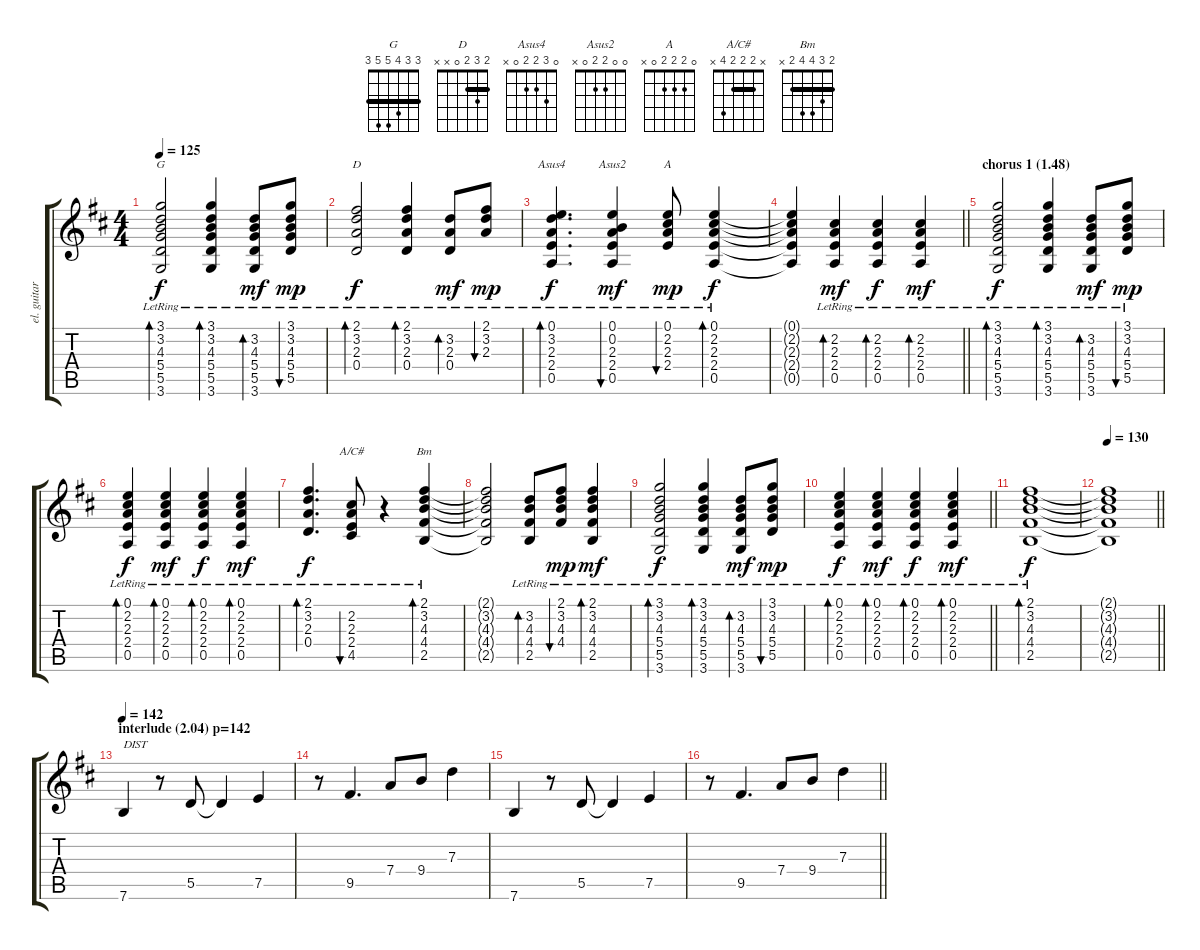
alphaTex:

\track ("el. guitar 1" "el. guitar") {instrument overdrivenguitar}
\staff {score tabs}
\tuning (E4 B3 G3 D3 A2 E2) {hide}
\chord ("G" 3 3 4 5 5 3) {barre 3}
\chord ("D" 2 3 2 0 x x) {barre 2}
\chord ("Asus4" 0 3 2 2 0 x)
\chord ("Asus2" 0 0 2 2 0 x)
\chord ("A" 0 2 2 2 0 x)
\chord ("A/C#" x 2 2 2 4 x) {barre 2}
\chord ("Bm" 2 3 4 4 2 x) {barre 2}
\ts (4 4)
\tempo 125
\clef g2
\ks d
(3.1{lr} 3.2{lr} 4.3{lr} 5.4{lr} 5.5{lr} 3.6{lr}).2{bd 30 ch "G" dy f} (3.1{lr} 3.2{lr} 4.3{lr} 5.4{lr} 5.5{lr} 3.6{lr}).4{bd 30} (3.2{lr} 4.3{lr} 5.4{lr} 5.5{lr} 3.6{lr}).8{bd 30 dy mf} (3.1{lr} 3.2{lr} 4.3{lr} 5.4{lr} 5.5{lr}).8{bu 30 dy mp} |
(2.1{lr} 3.2{lr} 2.3{lr} 0.4{lr}).2{bd 30 ch "D" dy f} (2.1{lr} 3.2{lr} 2.3{lr} 0.4{lr}).4{bd 30} (3.2{lr} 2.3{lr} 0.4{lr}).8{bd 30 dy mf} (2.1{lr} 3.2{lr} 2.3{lr}).8{bu 30 dy mp} |
(0.1{lr} 3.2{lr} 2.3{lr} 2.4{lr} 0.5{lr}).4{d bd 30 ch "Asus4" dy f} (0.1{lr} 0.2{lr} 2.3{lr} 2.4{lr} 0.5{lr}).4{bu 30 ch "Asus2" dy mf} (0.1{lr} 2.2{lr} 2.3{lr} 2.4{lr}).8{bu 30 ch "A" dy mp} (0.1{lr} 2.2{lr} 2.3{lr} 2.4{lr} 0.5{lr}).4{bd 30 dy f} |
\barLineRight lightlight
(0.1{t} 2.2{t} 2.3{t} 2.4{t} 0.5{t}).4 (2.2{lr} 2.3{lr} 2.4{lr} 0.5{lr}).4{bd 30 dy mf} (2.2{lr} 2.3{lr} 2.4{lr} 0.5{lr}).4{bd 30 dy f} (2.2{lr} 2.3{lr} 2.4{lr} 0.5{lr}).4{bd 30 dy mf} |
\section ("" "chorus 1 (1.48)")
(3.1{lr} 3.2{lr} 4.3{lr} 5.4{lr} 5.5{lr} 3.6{lr}).2{bd 30 dy f} (3.1{lr} 3.2{lr} 4.3{lr} 5.4{lr} 5.5{lr} 3.6{lr}).4{bd 30} (3.2{lr} 4.3{lr} 5.4{lr} 5.5{lr} 3.6{lr}).8{bd 30 dy mf} (3.1{lr} 3.2{lr} 4.3{lr} 5.4{lr} 5.5{lr}).8{bu 30 dy mp} |
(0.1{lr} 2.2{lr} 2.3{lr} 2.4{lr} 0.5{lr}).4{bd 30 dy f} (0.1{lr} 2.2{lr} 2.3{lr} 2.4{lr} 0.5{lr}).4{bd 30 dy mf} (0.1{lr} 2.2{lr} 2.3{lr} 2.4{lr} 0.5{lr}).4{bd 30 dy f} (0.1{lr} 2.2{lr} 2.3{lr} 2.4{lr} 0.5{lr}).4{bd 30 dy mf} |
(2.1{lr} 3.2{lr} 2.3{lr} 0.4{lr}).4{d bd 30 dy f} (2.2{lr} 2.3{lr} 2.4{lr} 4.5{lr}).8{bu 30 ch "A/C#"} r.4 (2.1{lr} 3.2{lr} 4.3{lr} 4.4{lr} 2.5{lr}).4{bd 30 ch "Bm"} |
(2.1{t} 3.2{t} 4.3{t} 4.4{t} 2.5{t}).2 (3.2{lr} 4.3{lr} 4.4{lr} 2.5{lr}).8{bd 30} (2.1{lr} 3.2{lr} 4.3{lr} 4.4{lr}).8{bu 30 dy mp} (2.1{lr} 3.2{lr} 4.3{lr} 4.4{lr} 2.5{lr}).4{bd 30 dy mf} |
(3.1{lr} 3.2{lr} 4.3{lr} 5.4{lr} 5.5{lr} 3.6{lr}).2{bd 30 dy f} (3.1{lr} 3.2{lr} 4.3{lr} 5.4{lr} 5.5{lr} 3.6{lr}).4{bd 30} (3.2{lr} 4.3{lr} 5.4{lr} 5.5{lr} 3.6{lr}).8{bd 30 dy mf} (3.1{lr} 3.2{lr} 4.3{lr} 5.4{lr} 5.5{lr}).8{bu 30 dy mp} |
\barLineRight lightlight
(0.1{lr} 2.2{lr} 2.3{lr} 2.4{lr} 0.5{lr}).4{bd 30 dy f} (0.1{lr} 2.2{lr} 2.3{lr} 2.4{lr} 0.5{lr}).4{bd 30 dy mf} (0.1{lr} 2.2{lr} 2.3{lr} 2.4{lr} 0.5{lr}).4{bd 30 dy f} (0.1{lr} 2.2{lr} 2.3{lr} 2.4{lr} 0.5{lr}).4{bd 30 dy mf} |
(2.1{lr} 3.2{lr} 4.3{lr} 4.4{lr} 2.5{lr}).1{bd 30 dy f} |
\tempo 130
\barLineRight lightlight
(2.1{t} 3.2{t} 4.3{t} 4.4{t} 2.5{t}).1 |
\section ("" "interlude (2.04) p=142")
\tempo 142
7.6.4{txt "DIST" volume 14 instrument overdrivenguitar} r.8 5.5.8 5.5{t}.4 7.5.4 |
r.8 9.5.4{d} 7.4.8 9.4.8 7.3.4 |
7.6.4 r.8 5.5.8 5.5{t}.4 7.5.4 |
\barLineRight lightlight
r.8 9.5.4{d} 7.4.8 9.4.8 7.3.4
